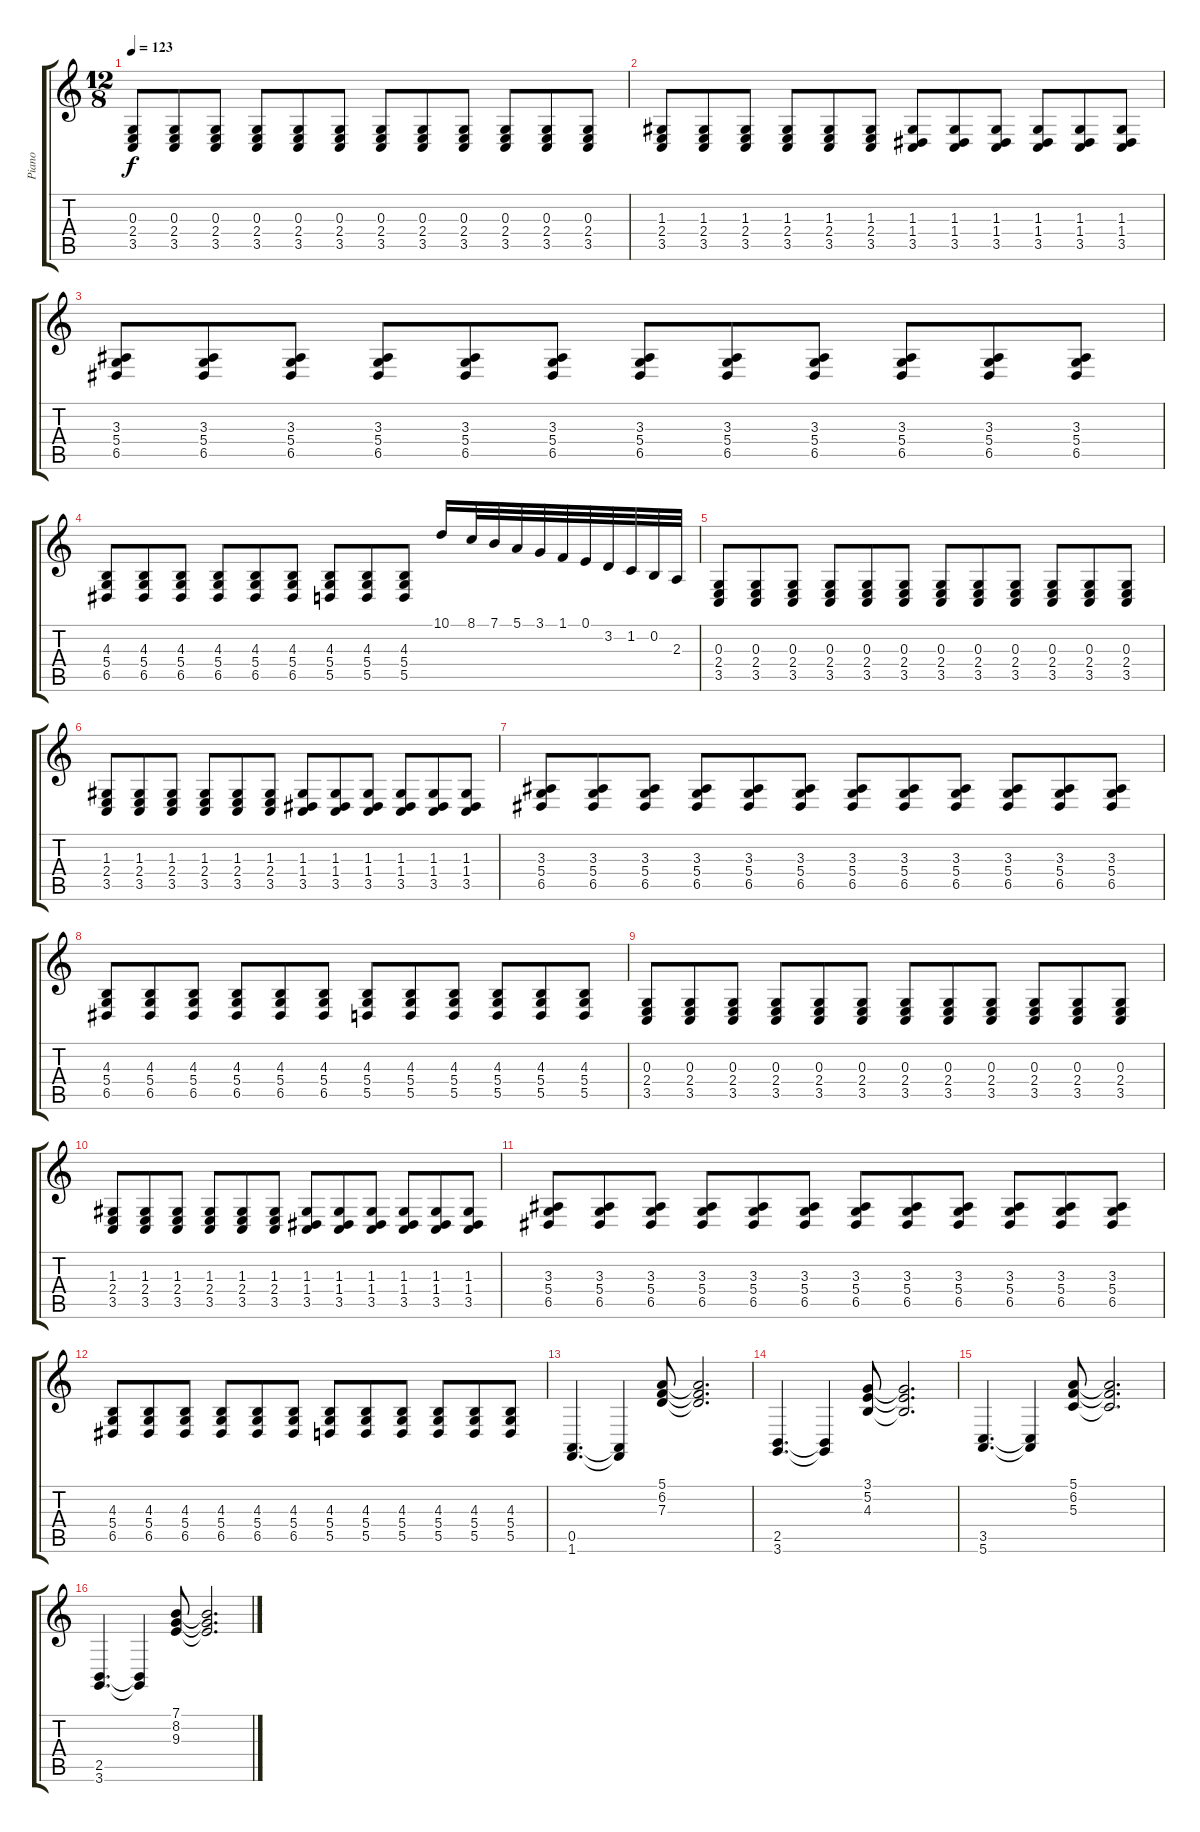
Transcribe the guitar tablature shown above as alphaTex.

\track ("Piano" "Piano") {instrument acousticgrandpiano}
\staff {score tabs}
\tuning (E4 B3 G3 D3 A2 E2) {hide}
\ts (12 8)
\tempo 123
\clef g2
\ks c
(0.3 2.4 3.5).8{dy f} (0.3 2.4 3.5).8 (0.3 2.4 3.5).8 (0.3 2.4 3.5).8 (0.3 2.4 3.5).8 (0.3 2.4 3.5).8 (0.3 2.4 3.5).8 (0.3 2.4 3.5).8 (0.3 2.4 3.5).8 (0.3 2.4 3.5).8 (0.3 2.4 3.5).8 (0.3 2.4 3.5).8 |
(1.3 2.4 3.5).8 (1.3 2.4 3.5).8 (1.3 2.4 3.5).8 (1.3 2.4 3.5).8 (1.3 2.4 3.5).8 (1.3 2.4 3.5).8 (1.3 1.4 3.5).8 (1.3 1.4 3.5).8 (1.3 1.4 3.5).8 (1.3 1.4 3.5).8 (1.3 1.4 3.5).8 (1.3 1.4 3.5).8 |
(3.3 5.4 6.5).8 (3.3 5.4 6.5).8 (3.3 5.4 6.5).8 (3.3 5.4 6.5).8 (3.3 5.4 6.5).8 (3.3 5.4 6.5).8 (3.3 5.4 6.5).8 (3.3 5.4 6.5).8 (3.3 5.4 6.5).8 (3.3 5.4 6.5).8 (3.3 5.4 6.5).8 (3.3 5.4 6.5).8 |
(4.3 5.4 6.5).8 (4.3 5.4 6.5).8 (4.3 5.4 6.5).8 (4.3 5.4 6.5).8 (4.3 5.4 6.5).8 (4.3 5.4 6.5).8 (4.3 5.4 5.5).8 (4.3 5.4 5.5).8 (4.3 5.4 5.5).8 10.1.16 8.1.32 7.1.32 5.1.32 3.1.32 1.1.32 0.1.32 3.2.32 1.2.32 0.2.32 2.3.32 |
(0.3 2.4 3.5).8 (0.3 2.4 3.5).8 (0.3 2.4 3.5).8 (0.3 2.4 3.5).8 (0.3 2.4 3.5).8 (0.3 2.4 3.5).8 (0.3 2.4 3.5).8 (0.3 2.4 3.5).8 (0.3 2.4 3.5).8 (0.3 2.4 3.5).8 (0.3 2.4 3.5).8 (0.3 2.4 3.5).8 |
(1.3 2.4 3.5).8 (1.3 2.4 3.5).8 (1.3 2.4 3.5).8 (1.3 2.4 3.5).8 (1.3 2.4 3.5).8 (1.3 2.4 3.5).8 (1.3 1.4 3.5).8 (1.3 1.4 3.5).8 (1.3 1.4 3.5).8 (1.3 1.4 3.5).8 (1.3 1.4 3.5).8 (1.3 1.4 3.5).8 |
(3.3 5.4 6.5).8 (3.3 5.4 6.5).8 (3.3 5.4 6.5).8 (3.3 5.4 6.5).8 (3.3 5.4 6.5).8 (3.3 5.4 6.5).8 (3.3 5.4 6.5).8 (3.3 5.4 6.5).8 (3.3 5.4 6.5).8 (3.3 5.4 6.5).8 (3.3 5.4 6.5).8 (3.3 5.4 6.5).8 |
(4.3 5.4 6.5).8 (4.3 5.4 6.5).8 (4.3 5.4 6.5).8 (4.3 5.4 6.5).8 (4.3 5.4 6.5).8 (4.3 5.4 6.5).8 (4.3 5.4 5.5).8 (4.3 5.4 5.5).8 (4.3 5.4 5.5).8 (4.3 5.4 5.5).8 (4.3 5.4 5.5).8 (4.3 5.4 5.5).8 |
(0.3 2.4 3.5).8 (0.3 2.4 3.5).8 (0.3 2.4 3.5).8 (0.3 2.4 3.5).8 (0.3 2.4 3.5).8 (0.3 2.4 3.5).8 (0.3 2.4 3.5).8 (0.3 2.4 3.5).8 (0.3 2.4 3.5).8 (0.3 2.4 3.5).8 (0.3 2.4 3.5).8 (0.3 2.4 3.5).8 |
(1.3 2.4 3.5).8 (1.3 2.4 3.5).8 (1.3 2.4 3.5).8 (1.3 2.4 3.5).8 (1.3 2.4 3.5).8 (1.3 2.4 3.5).8 (1.3 1.4 3.5).8 (1.3 1.4 3.5).8 (1.3 1.4 3.5).8 (1.3 1.4 3.5).8 (1.3 1.4 3.5).8 (1.3 1.4 3.5).8 |
(3.3 5.4 6.5).8 (3.3 5.4 6.5).8 (3.3 5.4 6.5).8 (3.3 5.4 6.5).8 (3.3 5.4 6.5).8 (3.3 5.4 6.5).8 (3.3 5.4 6.5).8 (3.3 5.4 6.5).8 (3.3 5.4 6.5).8 (3.3 5.4 6.5).8 (3.3 5.4 6.5).8 (3.3 5.4 6.5).8 |
(4.3 5.4 6.5).8 (4.3 5.4 6.5).8 (4.3 5.4 6.5).8 (4.3 5.4 6.5).8 (4.3 5.4 6.5).8 (4.3 5.4 6.5).8 (4.3 5.4 5.5).8 (4.3 5.4 5.5).8 (4.3 5.4 5.5).8 (4.3 5.4 5.5).8 (4.3 5.4 5.5).8 (4.3 5.4 5.5).8 |
(0.5 1.6).4{d} (0.5{t} 1.6{t}).4 (5.1 6.2 7.3).8 (5.1{t} 6.2{t} 7.3{t}).2{d} |
(2.5 3.6).4{d} (2.5{t} 3.6{t}).4 (3.1 5.2 4.3).8 (3.1{t} 5.2{t} 4.3{t}).2{d} |
(3.5 5.6).4{d} (3.5{t} 5.6{t}).4 (5.1 6.2 5.3).8 (5.1{t} 6.2{t} 5.3{t}).2{d} |
(2.5 3.6).4{d} (2.5{t} 3.6{t}).4 (7.1 8.2 9.3).8 (7.1{t} 8.2{t} 9.3{t}).2{d}
